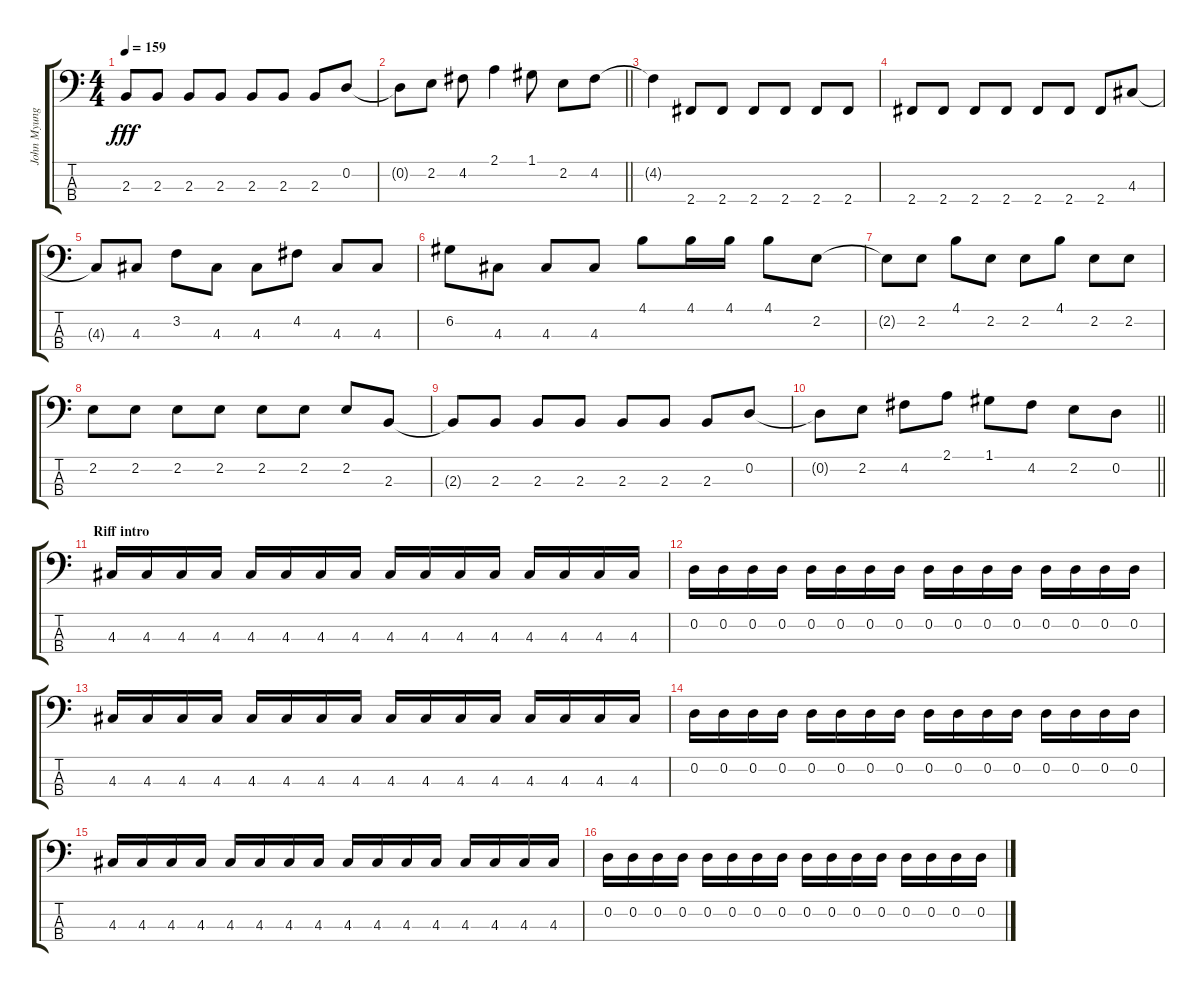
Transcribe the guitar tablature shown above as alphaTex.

\track ("John Myung" "John Myung") {instrument electricbassfinger}
\staff {score tabs}
\tuning (G2 D2 A1 E1) {hide}
\ts (4 4)
\tempo 159
\clef f4
\ks c
2.3{t}.8{dy fff} 2.3.8 2.3.8 2.3.8 2.3.8 2.3.8 2.3.8 0.2.8 |
\barLineRight lightlight
0.2{t}.8 2.2.8 4.2.8 2.1.4 1.1.8 2.2.8 4.2.8 |
4.2{t}.4 2.4.8 2.4.8 2.4.8 2.4.8 2.4.8 2.4.8 |
2.4.8 2.4.8 2.4.8 2.4.8 2.4.8 2.4.8 2.4.8 4.3.8 |
4.3{t}.8 4.3.8 3.2.8 4.3.8 4.3.8 4.2.8 4.3.8 4.3.8 |
6.2.8 4.3.8 4.3.8 4.3.8 4.1.8 4.1.16 4.1.16 4.1.8 2.2.8 |
2.2{t}.8 2.2.8 4.1.8 2.2.8 2.2.8 4.1.8 2.2.8 2.2.8 |
2.2.8 2.2.8 2.2.8 2.2.8 2.2.8 2.2.8 2.2.8 2.3.8 |
2.3{t}.8 2.3.8 2.3.8 2.3.8 2.3.8 2.3.8 2.3.8 0.2.8 |
\barLineRight lightlight
0.2{t}.8 2.2.8 4.2.8 2.1.8 1.1.8 4.2.8 2.2.8 0.2.8 |
\section ("" "Riff intro")
4.3.16 4.3.16 4.3.16 4.3.16 4.3.16 4.3.16 4.3.16 4.3.16 4.3.16 4.3.16 4.3.16 4.3.16 4.3.16 4.3.16 4.3.16 4.3.16 |
0.2.16 0.2.16 0.2.16 0.2.16 0.2.16 0.2.16 0.2.16 0.2.16 0.2.16 0.2.16 0.2.16 0.2.16 0.2.16 0.2.16 0.2.16 0.2.16 |
4.3.16 4.3.16 4.3.16 4.3.16 4.3.16 4.3.16 4.3.16 4.3.16 4.3.16 4.3.16 4.3.16 4.3.16 4.3.16 4.3.16 4.3.16 4.3.16 |
0.2.16 0.2.16 0.2.16 0.2.16 0.2.16 0.2.16 0.2.16 0.2.16 0.2.16 0.2.16 0.2.16 0.2.16 0.2.16 0.2.16 0.2.16 0.2.16 |
4.3.16 4.3.16 4.3.16 4.3.16 4.3.16 4.3.16 4.3.16 4.3.16 4.3.16 4.3.16 4.3.16 4.3.16 4.3.16 4.3.16 4.3.16 4.3.16 |
0.2.16 0.2.16 0.2.16 0.2.16 0.2.16 0.2.16 0.2.16 0.2.16 0.2.16 0.2.16 0.2.16 0.2.16 0.2.16 0.2.16 0.2.16 0.2.16
